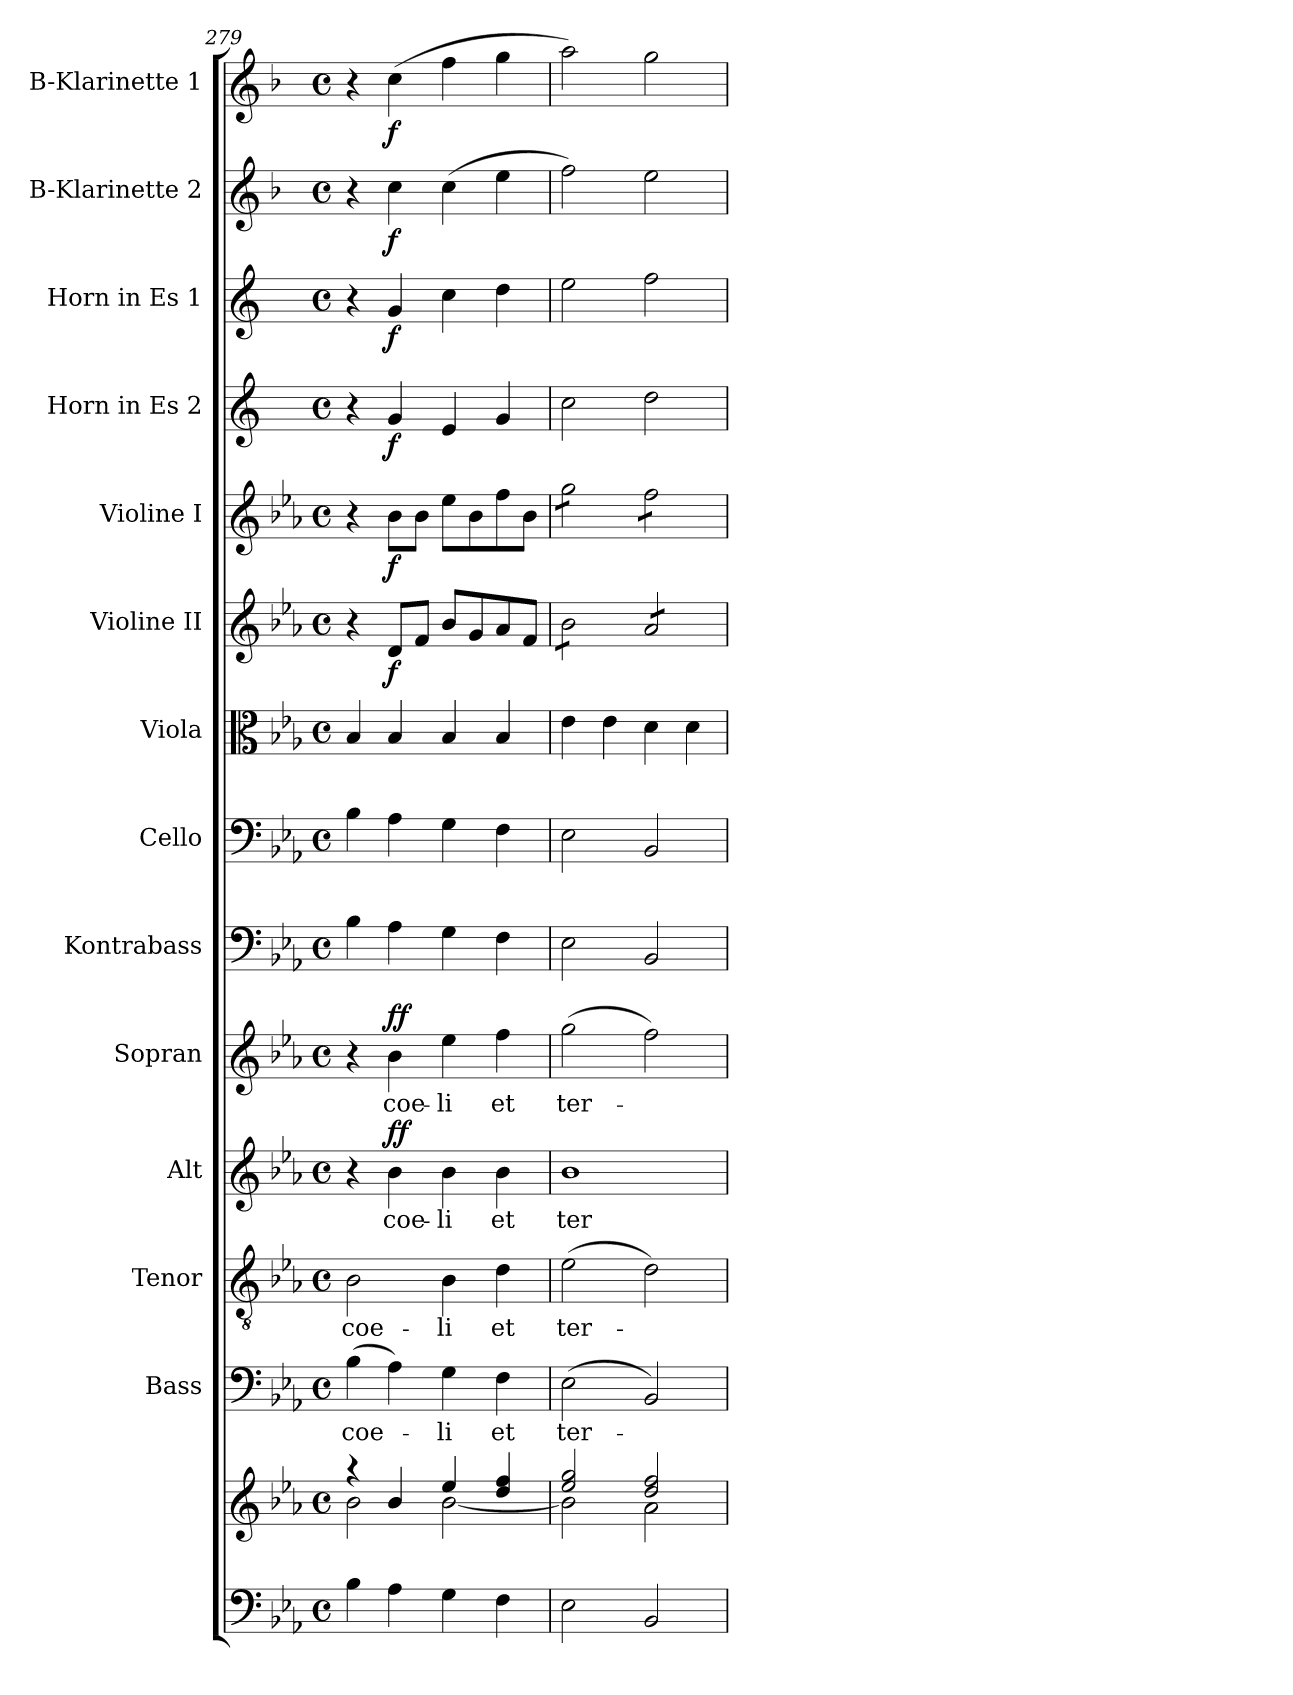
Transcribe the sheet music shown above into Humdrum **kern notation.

**kern	**kern	**kern	**text	**kern	**text	**kern	**text	**dynam	**kern	**text	**dynam	**kern	**kern	**kern	**kern	**dynam	**kern	**dynam	**kern	**dynam	**kern	**dynam	**kern	**dynam	**kern	**dynam
*part14	*part14	*part13	*part13	*part12	*part12	*part11	*part11	*part11	*part10	*part10	*part10	*part9	*part8	*part7	*part6	*part6	*part5	*part5	*part4	*part4	*part3	*part3	*part2	*part2	*part1	*part1
*staff15	*staff14	*staff13	*staff13	*staff12	*staff12	*staff11	*staff11	*staff11	*staff10	*staff10	*staff10	*staff9	*staff8	*staff7	*staff6	*staff6	*staff5	*staff5	*staff4	*staff4	*staff3	*staff3	*staff2	*staff2	*staff1	*staff1
*	*	*I"Bass	*	*I"Tenor	*	*I"Alt	*	*	*I"Sopran	*	*	*I"Kontrabass	*I"Cello	*I"Viola	*I"Violine II	*	*I"Violine I	*	*I"Horn in Es 2	*	*I"Horn in Es 1	*	*I"B-Klarinette 2	*	*I"B-Klarinette 1	*
*	*	*I'B.	*	*I'T.	*	*I'A.	*	*	*I'S.	*	*	*I'Kb.	*	*I'Vla.	*I'Vl. II	*	*I'Vl. I	*	*I'Hrn. 2	*	*I'Hrn. 1	*	*I'Kl. 2	*	*I'Kl. 1	*
*clefF4	*clefG2	*clefF4	*	*clefGv2	*	*clefG2	*	*	*clefG2	*	*	*clefF4	*clefF4	*clefC3	*clefG2	*	*clefG2	*	*clefG2	*	*clefG2	*	*clefG2	*	*clefG2	*
*	*	*	*	*	*	*	*	*	*	*	*	*ITrd7c12	*	*	*	*	*	*	*ITrd5c9	*	*ITrd5c9	*	*ITrd1c2	*	*ITrd1c2	*
*k[b-e-a-]	*k[b-e-a-]	*k[b-e-a-]	*	*k[b-e-a-]	*	*k[b-e-a-]	*	*	*k[b-e-a-]	*	*	*k[b-e-a-]	*k[b-e-a-]	*k[b-e-a-]	*k[b-e-a-]	*	*k[b-e-a-]	*	*k[b-e-a-]	*	*k[b-e-a-]	*	*k[b-e-a-]	*	*k[b-e-a-]	*
*E-:	*E-:	*E-:	*	*E-:	*	*E-:	*	*	*E-:	*	*	*E-:	*E-:	*E-:	*E-:	*	*E-:	*	*E-:	*	*E-:	*	*E-:	*	*E-:	*
*M4/4	*M4/4	*M4/4	*	*M4/4	*	*M4/4	*	*	*M4/4	*	*	*M4/4	*M4/4	*M4/4	*M4/4	*	*M4/4	*	*M4/4	*	*M4/4	*	*M4/4	*	*M4/4	*
*met(c)	*met(c)	*met(c)	*	*met(c)	*	*met(c)	*	*	*met(c)	*	*	*met(c)	*met(c)	*met(c)	*met(c)	*	*met(c)	*	*met(c)	*	*met(c)	*	*met(c)	*	*met(c)	*
=279	=279	=279	=279	=279	=279	=279	=279	=279	=279	=279	=279	=279	=279	=279	=279	=279	=279	=279	=279	=279	=279	=279	=279	=279	=279	=279
*	*^	*	*	*	*	*	*	*	*	*	*	*	*	*	*	*	*	*	*	*	*	*	*	*	*	*
!	!	!	!	!LO:LY:b	!	!LO:LY:b	!	!	!	!	!	!	!	!	!	!	!	!	!	!	!	!	!	!	!	!	!
4B-\	4rgg	2b-\	(>4B-\	coe-	2B-\	coe-	4r	.	.	4r	.	.	4BB-\	4B-\	4B-/	4r	.	4r	.	4r	.	4r	.	4r	.	4r	.
!	!	!	!	!	!	!	!	!LO:LY:b	!LO:DY:a	!	!LO:LY:b	!LO:DY:a	!	!	!	!	!LO:DY:b	!	!LO:DY:b	!	!LO:DY:b	!	!LO:DY:b	!	!LO:DY:b	!	!LO:DY:b
4A-\	4b-/	.	4A-\)	.	.	.	4b-\	coe-	ff	4b-\	coe-	ff	4AA-\	4A-\	4B-/	8d/L	f	8b-\L	f	4B-/	f	4B-/	f	4b-\	f	(>4b-\	f
.	.	.	.	.	.	.	.	.	.	.	.	.	.	.	.	8f/J	.	8b-\J	.	.	.	.	.	.	.	.	.
!	!	!	!	!LO:LY:b	!	!LO:LY:b	!	!LO:LY:b	!	!	!LO:LY:b	!	!	!	!	!	!	!	!	!	!	!	!	!	!	!	!
4G\	4ee-/	[<2b-\	4G\	-li	4B-\	-li	4b-\	-li	.	4ee-\	-li	.	4GG\	4G\	4B-/	8b-/L	.	8ee-\L	.	4G/	.	4e-\	.	(>4b-\	.	4ee-\	.
.	.	.	.	.	.	.	.	.	.	.	.	.	.	.	.	8g/	.	8b-\	.	.	.	.	.	.	.	.	.
!	!	!	!	!LO:LY:b	!	!LO:LY:b	!	!LO:LY:b	!	!	!LO:LY:b	!	!	!	!	!	!	!	!	!	!	!	!	!	!	!	!
4F\	4dd/ 4ff/	.	4F\	et	4d\	et	4b-\	et	.	4ff\	et	.	4FF\	4F\	4B-/	8a-/	.	8ff\	.	4B-/	.	4f\	.	4dd\	.	4ff\	.
.	.	.	.	.	.	.	.	.	.	.	.	.	.	.	.	8f/J	.	8b-\J	.	.	.	.	.	.	.	.	.
!!LO:PB:g=z
=280	=280	=280	=280	=280	=280	=280	=280	=280	=280	=280	=280	=280	=280	=280	=280	=280	=280	=280	=280	=280	=280	=280	=280	=280	=280	=280	=280
!	!	!	!	!LO:LY:b	!	!LO:LY:b	!	!LO:LY:b	!	!	!LO:LY:b	!	!	!	!	!	!	!	!	!	!	!	!	!	!	!	!
*	*	*	*	*	*	*	*	*	*	*	*	*	*	*	*	*tremolo	*	*	*	*	*	*	*	*	*	*	*
*	*	*	*	*	*	*	*	*	*	*	*	*	*	*	*	*	*	*tremolo	*	*	*	*	*	*	*	*	*
2E-\	2ee-/ 2gg/	2b-\]	(>2E-\	ter-	(>2e-\	ter-	1b-	ter-	.	(>2gg\	ter-	.	2EE-\	2E-\	4e-\	8b-\L	.	8gg\L	.	2e-\	.	2g\	.	2ee-\)	.	2gg\)	.
.	.	.	.	.	.	.	.	.	.	.	.	.	.	.	.	8b-\	.	8gg\	.	.	.	.	.	.	.	.	.
.	.	.	.	.	.	.	.	.	.	.	.	.	.	.	4e-\	8b-\	.	8gg\	.	.	.	.	.	.	.	.	.
.	.	.	.	.	.	.	.	.	.	.	.	.	.	.	.	8b-\J	.	8gg\J	.	.	.	.	.	.	.	.	.
2BB-/	2dd/ 2ff/	2a-\	2BB-/)	.	2d\)	.	.	.	.	2ff\)	.	.	2BBB-/	2BB-/	4d\	8a-/L	.	8ff\L	.	2f\	.	2a-\	.	2dd\	.	2ff\	.
.	.	.	.	.	.	.	.	.	.	.	.	.	.	.	.	8a-/	.	8ff\	.	.	.	.	.	.	.	.	.
.	.	.	.	.	.	.	.	.	.	.	.	.	.	.	4d\	8a-/	.	8ff\	.	.	.	.	.	.	.	.	.
.	.	.	.	.	.	.	.	.	.	.	.	.	.	.	.	8a-/J	.	8ff\J	.	.	.	.	.	.	.	.	.
*	*	*	*	*	*	*	*	*	*	*	*	*	*	*	*	*	*	*Xtremolo	*	*	*	*	*	*	*	*	*
*	*	*	*	*	*	*	*	*	*	*	*	*	*	*	*	*Xtremolo	*	*	*	*	*	*	*	*	*	*	*
*	*v	*v	*	*	*	*	*	*	*	*	*	*	*	*	*	*	*	*	*	*	*	*	*	*	*	*	*
=	=	=	=	=	=	=	=	=	=	=	=	=	=	=	=	=	=	=	=	=	=	=	=	=	=	=
*-	*-	*-	*-	*-	*-	*-	*-	*-	*-	*-	*-	*-	*-	*-	*-	*-	*-	*-	*-	*-	*-	*-	*-	*-	*-	*-
